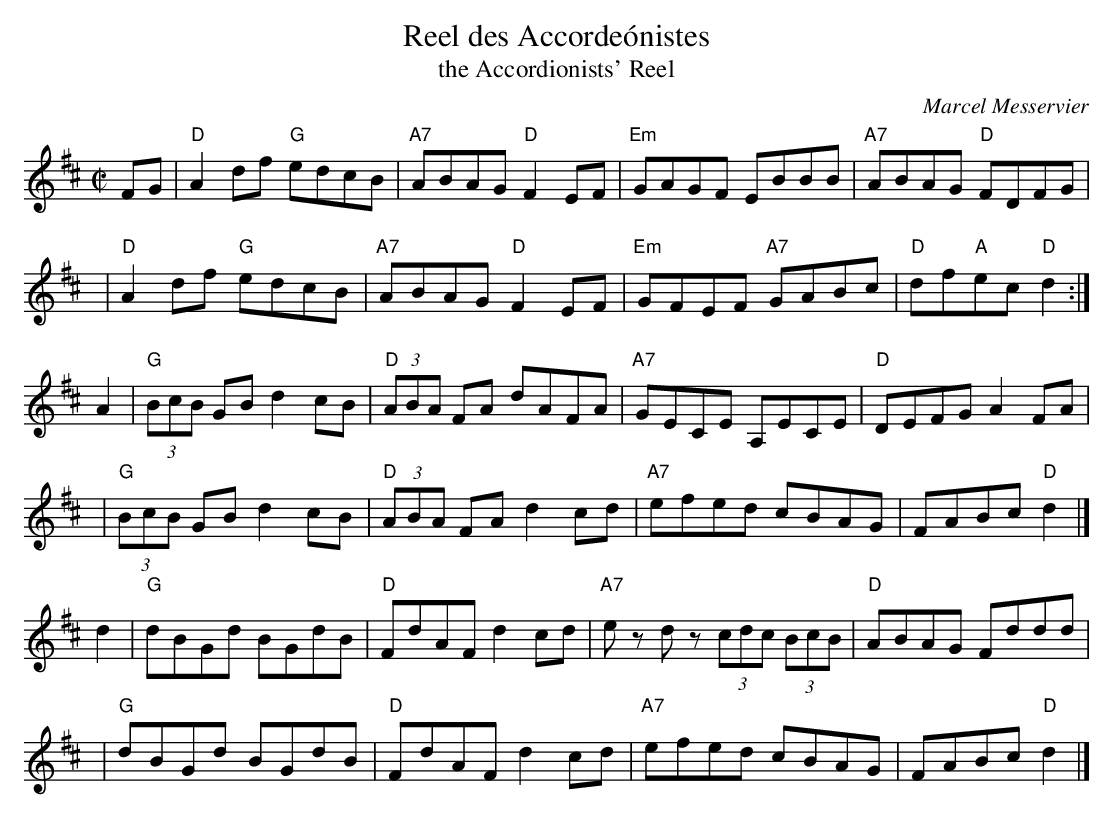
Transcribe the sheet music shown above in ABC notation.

X:1
T: Reel des Accorde\'onistes
T: the Accordionists' Reel
C: Marcel Messervier
M: C|
K: D
FG | "D"A2df "G"edcB | "A7"ABAG "D"F2EF | "Em"GAGF EBBB | "A7"ABAG "D"FDFG |
y4 | "D"A2df "G"edcB | "A7"ABAG "D"F2EF | "Em"GFEF "A7"GABc | "D"df"A"ec "D"d2 :|
A2 | "G"(3BcB GB d2cB | "D"(3ABA FA dAFA | "A7"GECE A,ECE | "D"DEFG A2FA |
y2 | "G"(3BcB GB d2cB | "D"(3ABA FA d2cd | "A7"efed cBAG | FABc "D"d2 |]
d2 | "G"dBGd BGdB | "D"FdAF d2cd | "A7"ez dz (3cdc (3BcB | "D"ABAG Fddd |
y2 | "G"dBGd BGdB | "D"FdAF d2cd | "A7"efed cBAG | FABc "D"d2 |]
